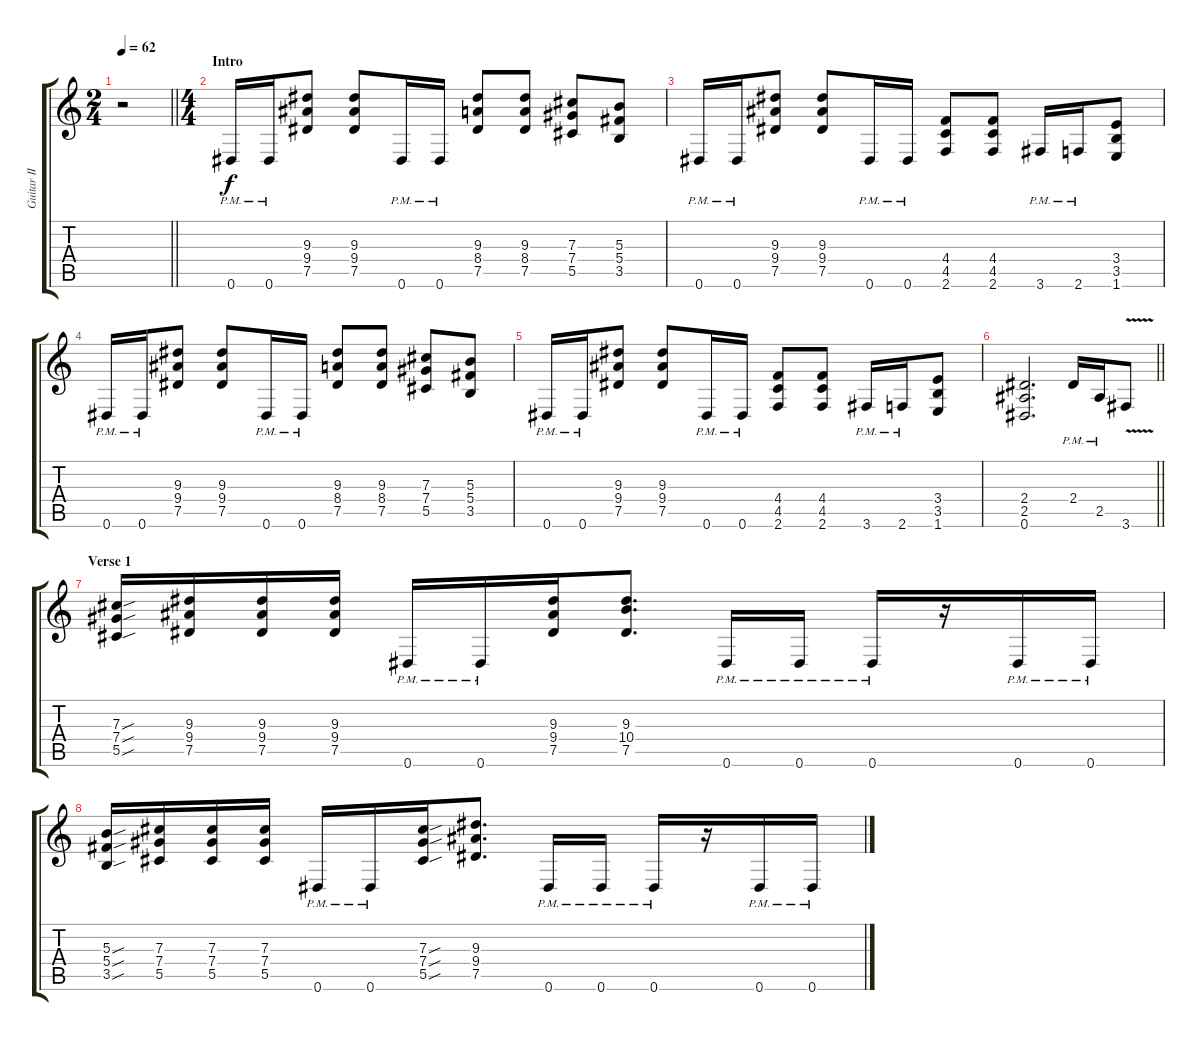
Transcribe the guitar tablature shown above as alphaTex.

\track ("Guitar II" "Guitar II") {instrument distortionguitar}
\staff {score tabs}
\tuning (Eb4 Bb3 Gb3 Db3 Ab2 Eb2) {hide}
\ts (2 4)
\tempo 62
\clef g2
\barLineRight lightlight
\ks c
r.2{dy f instrument distortionguitar} |
\ts (4 4)
\section ("" "Intro")
0.6{pm}.16 0.6{pm}.16 (9.3 9.4 7.5).8 (9.3 9.4 7.5).8 0.6{pm}.16 0.6{pm}.16 (9.3 8.4 7.5).8 (9.3 8.4 7.5).8 (7.3 7.4 5.5).8 (5.3 5.4 3.5).8 |
0.6{pm}.16 0.6{pm}.16 (9.3 9.4 7.5).8 (9.3 9.4 7.5).8 0.6{pm}.16 0.6{pm}.16 (4.4 4.5 2.6).8 (4.4 4.5 2.6).8 3.6{pm}.16 2.6{pm}.16 (3.4 3.5 1.6).8 |
0.6{pm}.16 0.6{pm}.16 (9.3 9.4 7.5).8 (9.3 9.4 7.5).8 0.6{pm}.16 0.6{pm}.16 (9.3 8.4 7.5).8 (9.3 8.4 7.5).8 (7.3 7.4 5.5).8 (5.3 5.4 3.5).8 |
0.6{pm}.16 0.6{pm}.16 (9.3 9.4 7.5).8 (9.3 9.4 7.5).8 0.6{pm}.16 0.6{pm}.16 (4.4 4.5 2.6).8 (4.4 4.5 2.6).8 3.6{pm}.16 2.6{pm}.16 (3.4 3.5 1.6).8 |
\barLineRight lightlight
(2.4 2.5 0.6).2{d} 2.4{pm}.16 2.5{pm}.16 3.6{v}.8 |
\section ("" "Verse 1")
(7.3{sou} 7.4{sou} 5.5{sou}).16 (9.3 9.4 7.5).16 (9.3 9.4 7.5).16 (9.3 9.4 7.5).16 0.6{pm}.16 0.6{pm}.16 (9.3 9.4 7.5).16 (9.3 10.4 7.5).8{d} 0.6{pm}.16 0.6{pm}.16 0.6{pm}.16 r.16 0.6{pm}.16 0.6{pm}.16 |
(5.3{sou} 5.4{sou} 3.5{sou}).16 (7.3 7.4 5.5).16 (7.3 7.4 5.5).16 (7.3 7.4 5.5).16 0.6{pm}.16 0.6{pm}.16 (7.3{sou} 7.4{sou} 5.5{sou}).16 (9.3 9.4 7.5).8{d} 0.6{pm}.16 0.6{pm}.16 0.6{pm}.16 r.16 0.6{pm}.16 0.6{pm}.16
